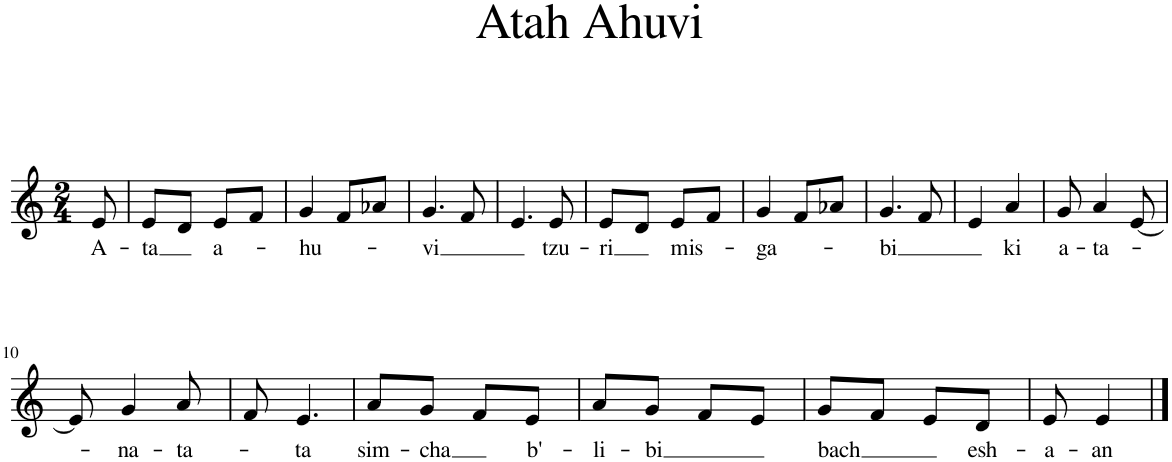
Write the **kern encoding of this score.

**kern	**text
*part1	*part1
*staff1	*staff1
*I"Bb Trumpet	*
*I'Bb Tpt.	*
*clefG2	*
*Trd1c2	*
*k[]	*
*M2/4	*
=	=
!	!LO:LY:b
8e/	A-
=1	=1
!	!LO:LY:b
8e/L	-ta
8d/J	.
!	!LO:LY:b
8e/L	a-
8f/J	.
=2	=2
!	!LO:LY:b
4g/	-hu-
8f/L	.
8a-X/J	.
=3	=3
!	!LO:LY:b
4.g/	-vi
8f/	.
=4	=4
4.e/	.
!	!LO:LY:b
8e/	tzu-
=5	=5
!	!LO:LY:b
8e/L	-ri
8d/J	.
!	!LO:LY:b
8e/L	mis-
8f/J	.
=6	=6
!	!LO:LY:b
4g/	-ga-
8f/L	.
8a-X/J	.
=7	=7
!	!LO:LY:b
4.g/	-bi
8f/	.
=8	=8
4e/	.
!	!LO:LY:b
4a/	ki
=9	=9
!	!LO:LY:b
8g/	a-
!	!LO:LY:b
4a/	-ta-
[8e/	.
!!LO:LB:g=z
=10	=10
8e/]	.
!	!LO:LY:b
4g/	-na-
!	!LO:LY:b
8a/	-ta-
=11	=11
8f/	.
!	!LO:LY:b
4.e/	-ta
=12	=12
!	!LO:LY:b
8a/L	sim-
!	!LO:LY:b
8g/J	-cha
8f/L	.
!	!LO:LY:b
8e/J	b'-
=13	=13
!	!LO:LY:b
8a/L	-li-
!	!LO:LY:b
8g/J	bi
8f/L	.
8e/J	.
=14	=14
!	!LO:LY:b
8g/L	bach
8f/J	.
8e/L	.
!	!LO:LY:b
8d/J	esh-
=15	=15
!	!LO:LY:b
8e/	-a-
!	!LO:LY:b
4e/	-an
==	==
*-	*-
